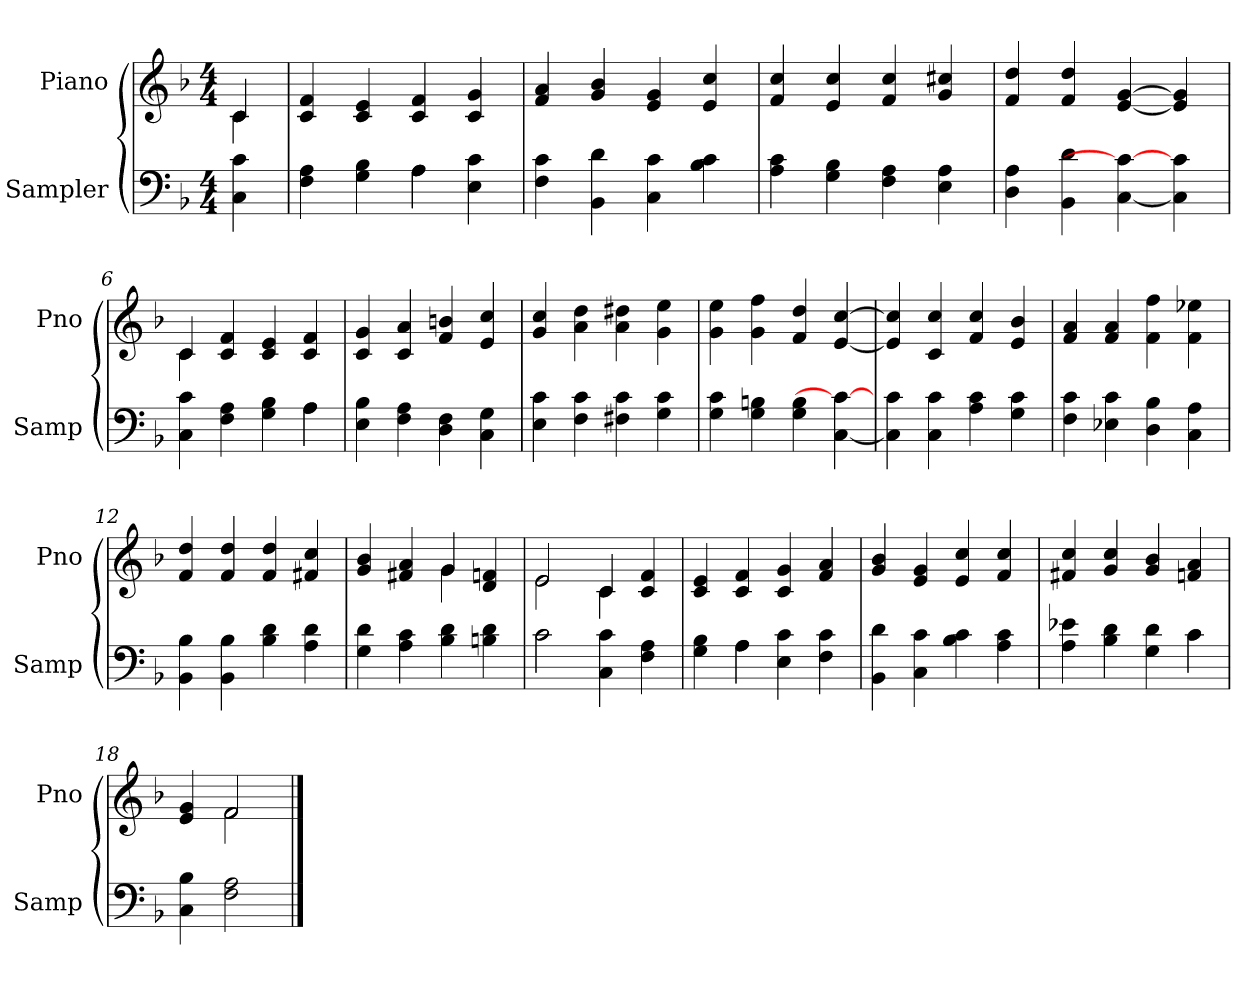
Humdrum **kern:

**kern	**kern
*part2	*part1
*staff2	*staff1
*I"Sampler	*I"Piano
*I'Samp	*I'Pno
*clefF4	*clefG2
*k[b-]	*k[b-]
*F:	*F:
*M4/4	*M4/4
=1	=1
*	*^
4C 4c	4c/	4c
*	*v	*v
=2	=2
*^	*
4F 4A	2ryy	4c 4f
4G 4B-	.	4c 4e
4A\	4A	4c 4f
4E 4c	4ryy	4c 4g
*v	*v	*
=3	=3
4F 4c	4f 4a
4BB- 4d	4g 4b-
4C 4c	4e 4g
4B- 4c	4e 4cc
=4	=4
4A 4c	4f 4cc
4G 4B-	4e 4cc
4F 4A	4f 4cc
4E 4A	4g 4cc#X
=5	=5
4D 4A	4f 4dd
4BB- 4d	4f 4dd
[4C\ 4c\_	[4e/ [4g/
4C] 4c	4e] 4g]
=6	=6
*^	*^
4C 4c	2.ryy	4c/	4c
4F 4A	.	4c 4f	2.ryy
4G 4B-	.	4c 4e	.
4A\	4A	4c 4f	.
*v	*v	*	*
*	*v	*v
=7	=7
4E 4B-	4c 4g
4F 4A	4c 4a
4D 4F	4f 4bn
4C 4G	4e 4cc
=8	=8
4E 4c	4g 4cc
4F 4c	4a 4dd
4F#X 4c	4a 4dd#X
4G 4c	4g 4ee
=9	=9
4G 4c	4g 4ee
4G 4Bn	4g 4ff
4G 4B	4f 4dd
[4C 4c_	[4e [4cc
=10	=10
4C\] 4c\	4e/] 4cc/]
4C 4c	4c 4cc
4A 4c	4f 4cc
4G 4c	4e 4b-
=11	=11
4F 4c	4f 4a
4E-X 4c	4f 4a
4D 4B-	4f 4ff
4C 4A	4f 4ee-X
=12	=12
4BB- 4B-	4f 4dd
4BB- 4B-	4f 4dd
4B- 4d	4f 4dd
4A 4d	4f#X 4cc
=13	=13
*	*^
4G 4d	4g 4b-	2ryy
4A 4c	4f#X 4a	.
4B- 4d	4g/	4g
4Bn 4d	4d 4fn	4ryy
=14	=14	=14
*^	*	*
2c\	2c	2e/	2e
4C 4c	2ryy	4c/	4c
4F 4A	.	4c 4f	4ryy
*	*	*v	*v
=15	=15	=15
4G 4B-	4ryy	4c 4e
4A\	4A	4c 4f
4E 4c	2ryy	4c 4g
4F 4c	.	4f 4a
*v	*v	*
=16	=16
4BB- 4d	4g 4b-
4C 4c	4e 4g
4B- 4c	4e 4cc
4A 4c	4f 4cc
=17	=17
*^	*
4A 4e-X	2.ryy	4f#X 4cc
4B- 4d	.	4g 4cc
4G 4d	.	4g 4b-
4c\	4c	4fn 4a
*v	*v	*
=18	=18
*	*^
4C 4B-	4e 4g	4ryy
2F\ 2A\	2f/	2f
*	*v	*v
==	==
*-	*-
